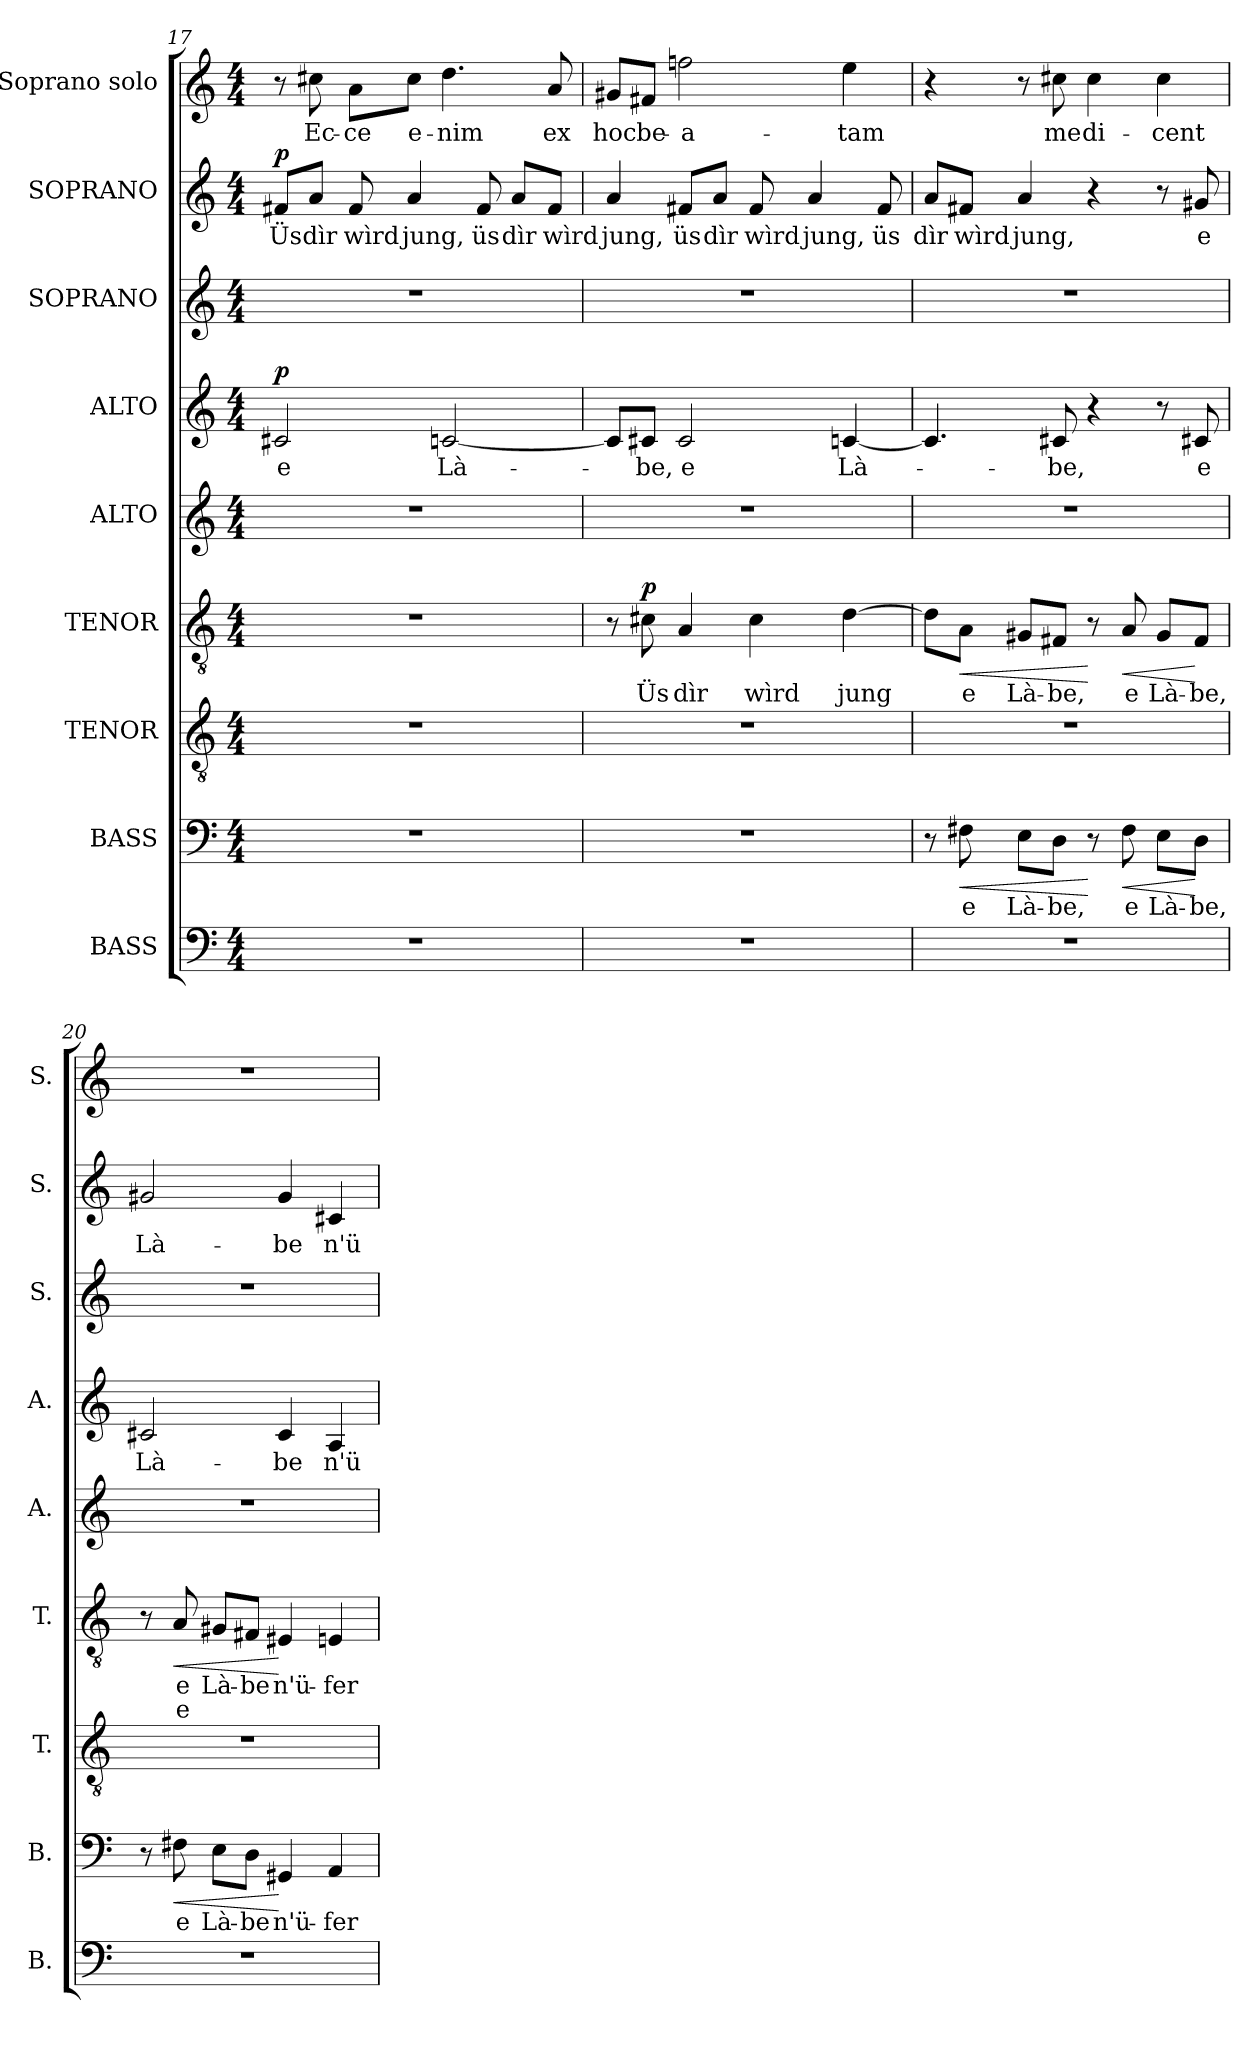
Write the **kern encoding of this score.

**kern	**kern	**text	**dynam	**kern	**kern	**text	**text	**dynam	**kern	**kern	**text	**dynam	**kern	**kern	**text	**dynam	**kern	**text
*part9	*part8	*part8	*part8	*part7	*part6	*part6	*part6	*part6	*part5	*part4	*part4	*part4	*part3	*part2	*part2	*part2	*part1	*part1
*staff9	*staff8	*staff8	*staff8	*staff7	*staff6	*staff6	*staff6	*staff6	*staff5	*staff4	*staff4	*staff4	*staff3	*staff2	*staff2	*staff2	*staff1	*staff1
*I"BASS	*I"BASS	*	*	*I"TENOR	*I"TENOR	*	*	*	*I"ALTO	*I"ALTO	*	*	*I"SOPRANO	*I"SOPRANO	*	*	*I"Soprano solo	*
*I'B.	*I'B.	*	*	*I'T.	*I'T.	*	*	*	*I'A.	*I'A.	*	*	*I'S.	*I'S.	*	*	*I'S.	*
*clefF4	*clefF4	*	*	*clefGv2	*clefGv2	*	*	*	*clefG2	*clefG2	*	*	*clefG2	*clefG2	*	*	*clefG2	*
*	*	*	*	*ITrd7c12	*ITrd7c12	*	*	*	*	*	*	*	*	*	*	*	*	*
*k[]	*k[]	*	*	*k[]	*k[]	*	*	*	*k[]	*k[]	*	*	*k[]	*k[]	*	*	*k[]	*
*M4/4	*M4/4	*	*	*M4/4	*M4/4	*	*	*	*M4/4	*M4/4	*	*	*M4/4	*M4/4	*	*	*M4/4	*
=17	=17	=17	=17	=17	=17	=17	=17	=17	=17	=17	=17	=17	=17	=17	=17	=17	=17	=17
!	!	!	!	!	!	!	!	!	!	!	!LO:LY:b:color=#000000	!	!	!	!	!	!	!
!	!	!	!	!	!	!	!	!	!	!	!	!	!	!	!LO:LY:b:color=#000000	!	!	!
1r	1r	.	.	1r	1r	.	.	.	1r	2c#Xi/	e	p	1r	8f#Xi/L	Üs	p	8r	.
!	!	!	!	!	!	!	!	!	!	!	!	!	!	!	!LO:LY:b:color=#000000	!	!	!
!	!	!	!	!	!	!	!	!	!	!	!	!	!	!	!	!	!	!LO:LY:b:color=#000000
.	.	.	.	.	.	.	.	.	.	.	.	.	.	8ai/J	dìr	.	8cc#Xi\	Ec-
!	!	!	!	!	!	!	!	!	!	!	!	!	!	!	!LO:LY:b:color=#000000	!	!	!
!	!	!	!	!	!	!	!	!	!	!	!	!	!	!	!	!	!	!LO:LY:b:color=#000000
.	.	.	.	.	.	.	.	.	.	.	.	.	.	8f#i/	wìrd	.	8ai\L	-ce
!	!	!	!	!	!	!	!	!	!	!	!	!	!	!	!LO:LY:b:color=#000000	!	!	!
!	!	!	!	!	!	!	!	!	!	!	!	!	!	!	!	!	!	!LO:LY:b:color=#000000
.	.	.	.	.	.	.	.	.	.	.	.	.	.	4ai/	jung,	.	8cc#i\J	e-
!	!	!	!	!	!	!	!	!	!	!	!LO:LY:b:color=#000000	!	!	!	!	!	!	!
!	!	!	!	!	!	!	!	!	!	!	!	!	!	!	!	!	!	!LO:LY:b:color=#000000
.	.	.	.	.	.	.	.	.	.	[<2cni/	Là-	.	.	.	.	.	4.ddi\	-nim
!	!	!	!	!	!	!	!	!	!	!	!	!	!	!	!LO:LY:b:color=#000000	!	!	!
.	.	.	.	.	.	.	.	.	.	.	.	.	.	8f#i/	üs	.	.	.
!	!	!	!	!	!	!	!	!	!	!	!	!	!	!	!LO:LY:b:color=#000000	!	!	!
.	.	.	.	.	.	.	.	.	.	.	.	.	.	8ai/L	dìr	.	.	.
!	!	!	!	!	!	!	!	!	!	!	!	!	!	!	!LO:LY:b:color=#000000	!	!	!
!	!	!	!	!	!	!	!	!	!	!	!	!	!	!	!	!	!	!LO:LY:b:color=#000000
.	.	.	.	.	.	.	.	.	.	.	.	.	.	8f#i/J	wìrd	.	8ai/	ex
!!LO:LB:g=z
=18	=18	=18	=18	=18	=18	=18	=18	=18	=18	=18	=18	=18	=18	=18	=18	=18	=18	=18
!	!	!	!	!	!	!	!	!	!	!	!	!	!	!	!LO:LY:b:color=#000000	!	!	!
!	!	!	!	!	!	!	!	!	!	!	!	!	!	!	!	!	!	!LO:LY:b:color=#000000
1r	1r	.	.	1r	8r	.	.	.	1r	8ci/L]	.	.	1r	4ai/	jung,	.	8g#Xi/L	hoc
!	!	!	!	!	!	!LO:LY:b:color=#000000	!	!	!	!	!	!	!	!	!	!	!	!
!	!	!	!	!	!	!	!	!	!	!	!LO:LY:b:color=#000000	!	!	!	!	!	!	!
!	!	!	!	!	!	!	!	!	!	!	!	!	!	!	!	!	!	!LO:LY:b:color=#000000
.	.	.	.	.	8C#Xi\	Üs	.	p	.	8c#Xi/J	-be,	.	.	.	.	.	8f#Xi/J	be-
!	!	!	!	!	!	!LO:LY:b:color=#000000	!	!	!	!	!	!	!	!	!	!	!	!
!	!	!	!	!	!	!	!	!	!	!	!LO:LY:b:color=#000000	!	!	!	!	!	!	!
!	!	!	!	!	!	!	!	!	!	!	!	!	!	!	!LO:LY:b:color=#000000	!	!	!
!	!	!	!	!	!	!	!	!	!	!	!	!	!	!	!	!	!	!LO:LY:b:color=#000000
.	.	.	.	.	4AAi/	dìr	.	.	.	2c#i/	e	.	.	8f#Xi/L	üs	.	2ffni\	-a-
!	!	!	!	!	!	!	!	!	!	!	!	!	!	!	!LO:LY:b:color=#000000	!	!	!
.	.	.	.	.	.	.	.	.	.	.	.	.	.	8ai/J	dìr	.	.	.
!	!	!	!	!	!	!LO:LY:b:color=#000000	!	!	!	!	!	!	!	!	!	!	!	!
!	!	!	!	!	!	!	!	!	!	!	!	!	!	!	!LO:LY:b:color=#000000	!	!	!
.	.	.	.	.	4C#i\	wìrd	.	.	.	.	.	.	.	8f#i/	wìrd	.	.	.
!	!	!	!	!	!	!	!	!	!	!	!	!	!	!	!LO:LY:b:color=#000000	!	!	!
.	.	.	.	.	.	.	.	.	.	.	.	.	.	4ai/	jung,	.	.	.
!	!	!	!	!	!	!LO:LY:b:color=#000000	!	!	!	!	!	!	!	!	!	!	!	!
!	!	!	!	!	!	!	!	!	!	!	!LO:LY:b:color=#000000	!	!	!	!	!	!	!
!	!	!	!	!	!	!	!	!	!	!	!	!	!	!	!	!	!	!LO:LY:b:color=#000000
.	.	.	.	.	[>4Di\	jung	.	.	.	[<4cni/	Là-	.	.	.	.	.	4eei\	-tam
!	!	!	!	!	!	!	!	!	!	!	!	!	!	!	!LO:LY:b:color=#000000	!	!	!
.	.	.	.	.	.	.	.	.	.	.	.	.	.	8f#i/	üs	.	.	.
=19	=19	=19	=19	=19	=19	=19	=19	=19	=19	=19	=19	=19	=19	=19	=19	=19	=19	=19
!	!	!	!	!	!	!	!	!	!	!	!	!	!	!	!LO:LY:b:color=#000000	!	!	!
1r	8r	.	.	1r	8Di\L]	.	.	.	1r	4.ci/]	.	.	1r	8ai/L	dìr	.	4r	.
!	!	!LO:LY:b:color=#000000	!LO:HP:b	!	!	!	!	!	!	!	!	!	!	!	!	!	!	!
!	!	!	!	!	!	!LO:LY:b:color=#000000	!	!LO:HP:b	!	!	!	!	!	!	!	!	!	!
!	!	!	!	!	!	!	!	!	!	!	!	!	!	!	!LO:LY:b:color=#000000	!	!	!
.	8F#Xi\	e	<	.	8AAi\J	e	.	<	.	.	.	.	.	8f#Xi/J	wìrd	.	.	.
!	!	!LO:LY:b:color=#000000	!	!	!	!	!	!	!	!	!	!	!	!	!	!	!	!
!	!	!	!	!	!	!LO:LY:b:color=#000000	!	!	!	!	!	!	!	!	!	!	!	!
!	!	!	!	!	!	!	!	!	!	!	!	!	!	!	!LO:LY:b:color=#000000	!	!	!
.	8Ei\L	Là-	.	.	8GG#Xi/L	Là-	.	.	.	.	.	.	.	4ai/	jung,	.	8r	.
!	!	!LO:LY:b:color=#000000	!	!	!	!	!	!	!	!	!	!	!	!	!	!	!	!
!	!	!	!	!	!	!LO:LY:b:color=#000000	!	!	!	!	!	!	!	!	!	!	!	!
!	!	!	!	!	!	!	!	!	!	!	!LO:LY:b:color=#000000	!	!	!	!	!	!	!
!	!	!	!	!	!	!	!	!	!	!	!	!	!	!	!	!	!	!LO:LY:b:color=#000000
.	8Di\J	-be,	.	.	8FF#Xi/J	-be,	.	.	.	8c#Xi/	-be,	.	.	.	.	.	8cc#Xi\	me
!	!	!	!	!	!	!	!	!	!	!	!	!	!	!	!	!	!	!LO:LY:b:color=#000000
.	8r	.	[	.	8r	.	.	[	.	4r	.	.	.	4r	.	.	4cc#i\	di-
!	!	!LO:LY:b:color=#000000	!LO:HP:b	!	!	!	!	!	!	!	!	!	!	!	!	!	!	!
!	!	!	!	!	!	!LO:LY:b:color=#000000	!	!LO:HP:b	!	!	!	!	!	!	!	!	!	!
.	8F#i\	e	<	.	8AAi/	e	.	<	.	.	.	.	.	.	.	.	.	.
!	!	!LO:LY:b:color=#000000	!	!	!	!	!	!	!	!	!	!	!	!	!	!	!	!
!	!	!	!	!	!	!LO:LY:b:color=#000000	!	!	!	!	!	!	!	!	!	!	!	!
!	!	!	!	!	!	!	!	!	!	!	!	!	!	!	!	!	!	!LO:LY:b:color=#000000
.	8Ei\L	Là-	.	.	8GG#i/L	Là-	.	.	.	8r	.	.	.	8r	.	.	4cc#i\	-cent
!	!	!LO:LY:b:color=#000000	!	!	!	!	!	!	!	!	!	!	!	!	!	!	!	!
!	!	!	!	!	!	!LO:LY:b:color=#000000	!	!	!	!	!	!	!	!	!	!	!	!
!	!	!	!	!	!	!	!	!	!	!	!LO:LY:b:color=#000000	!	!	!	!	!	!	!
!	!	!	!	!	!	!	!	!	!	!	!	!	!	!	!LO:LY:b:color=#000000	!	!	!
.	8Di\J	-be,	[	.	8FF#i/J	-be,	.	[	.	8c#Xi/	e	.	.	8g#Xi/	e	.	.	.
=20	=20	=20	=20	=20	=20	=20	=20	=20	=20	=20	=20	=20	=20	=20	=20	=20	=20	=20
!	!	!	!	!	!	!	!	!	!	!	!LO:LY:b:color=#000000	!	!	!	!	!	!	!
!	!	!	!	!	!	!	!	!	!	!	!	!	!	!	!LO:LY:b:color=#000000	!	!	!
1r	8r	.	.	1r	8r	.	.	.	1r	2c#Xi/	Là-	.	1r	2g#Xi/	Là-	.	1r	.
!	!	!LO:LY:b:color=#000000	!LO:HP:b	!	!	!	!	!	!	!	!	!	!	!	!	!	!	!
!	!	!	!	!	!	!LO:LY:b:color=#000000	!LO:LY:b:color=#000000	!LO:HP:b	!	!	!	!	!	!	!	!	!	!
.	8F#Xi\	e	<	.	8AAi/	e	e	<	.	.	.	.	.	.	.	.	.	.
!	!	!LO:LY:b:color=#000000	!	!	!	!	!	!	!	!	!	!	!	!	!	!	!	!
!	!	!	!	!	!	!LO:LY:b:color=#000000	!	!	!	!	!	!	!	!	!	!	!	!
.	8Ei\L	Là-	.	.	8GG#Xi/L	Là-	.	.	.	.	.	.	.	.	.	.	.	.
!	!	!LO:LY:b:color=#000000	!	!	!	!	!	!	!	!	!	!	!	!	!	!	!	!
!	!	!	!	!	!	!LO:LY:b:color=#000000	!	!	!	!	!	!	!	!	!	!	!	!
.	8Di\J	-be	.	.	8FF#Xi/J	-be	.	.	.	.	.	.	.	.	.	.	.	.
!	!	!LO:LY:b:color=#000000	!	!	!	!	!	!	!	!	!	!	!	!	!	!	!	!
!	!	!	!	!	!	!LO:LY:b:color=#000000	!	!	!	!	!	!	!	!	!	!	!	!
!	!	!	!	!	!	!	!	!	!	!	!LO:LY:b:color=#000000	!	!	!	!	!	!	!
!	!	!	!	!	!	!	!	!	!	!	!	!	!	!	!LO:LY:b:color=#000000	!	!	!
.	4GG#Xi/	n'ü-	[	.	4EE#Xi/	n'ü-	.	[	.	4c#i/	-be	.	.	4g#i/	-be	.	.	.
!	!	!LO:LY:b:color=#000000	!	!	!	!	!	!	!	!	!	!	!	!	!	!	!	!
!	!	!	!	!	!	!LO:LY:b:color=#000000	!	!	!	!	!	!	!	!	!	!	!	!
!	!	!	!	!	!	!	!	!	!	!	!LO:LY:b:color=#000000	!	!	!	!	!	!	!
!	!	!	!	!	!	!	!	!	!	!	!	!	!	!	!LO:LY:b:color=#000000	!	!	!
.	4AAi/	-fer-	.	.	4EEni/	-fer-	.	.	.	4Ai/	n'ü-	.	.	4c#Xi/	n'ü-	.	.	.
=	=	=	=	=	=	=	=	=	=	=	=	=	=	=	=	=	=	=
*-	*-	*-	*-	*-	*-	*-	*-	*-	*-	*-	*-	*-	*-	*-	*-	*-	*-	*-
